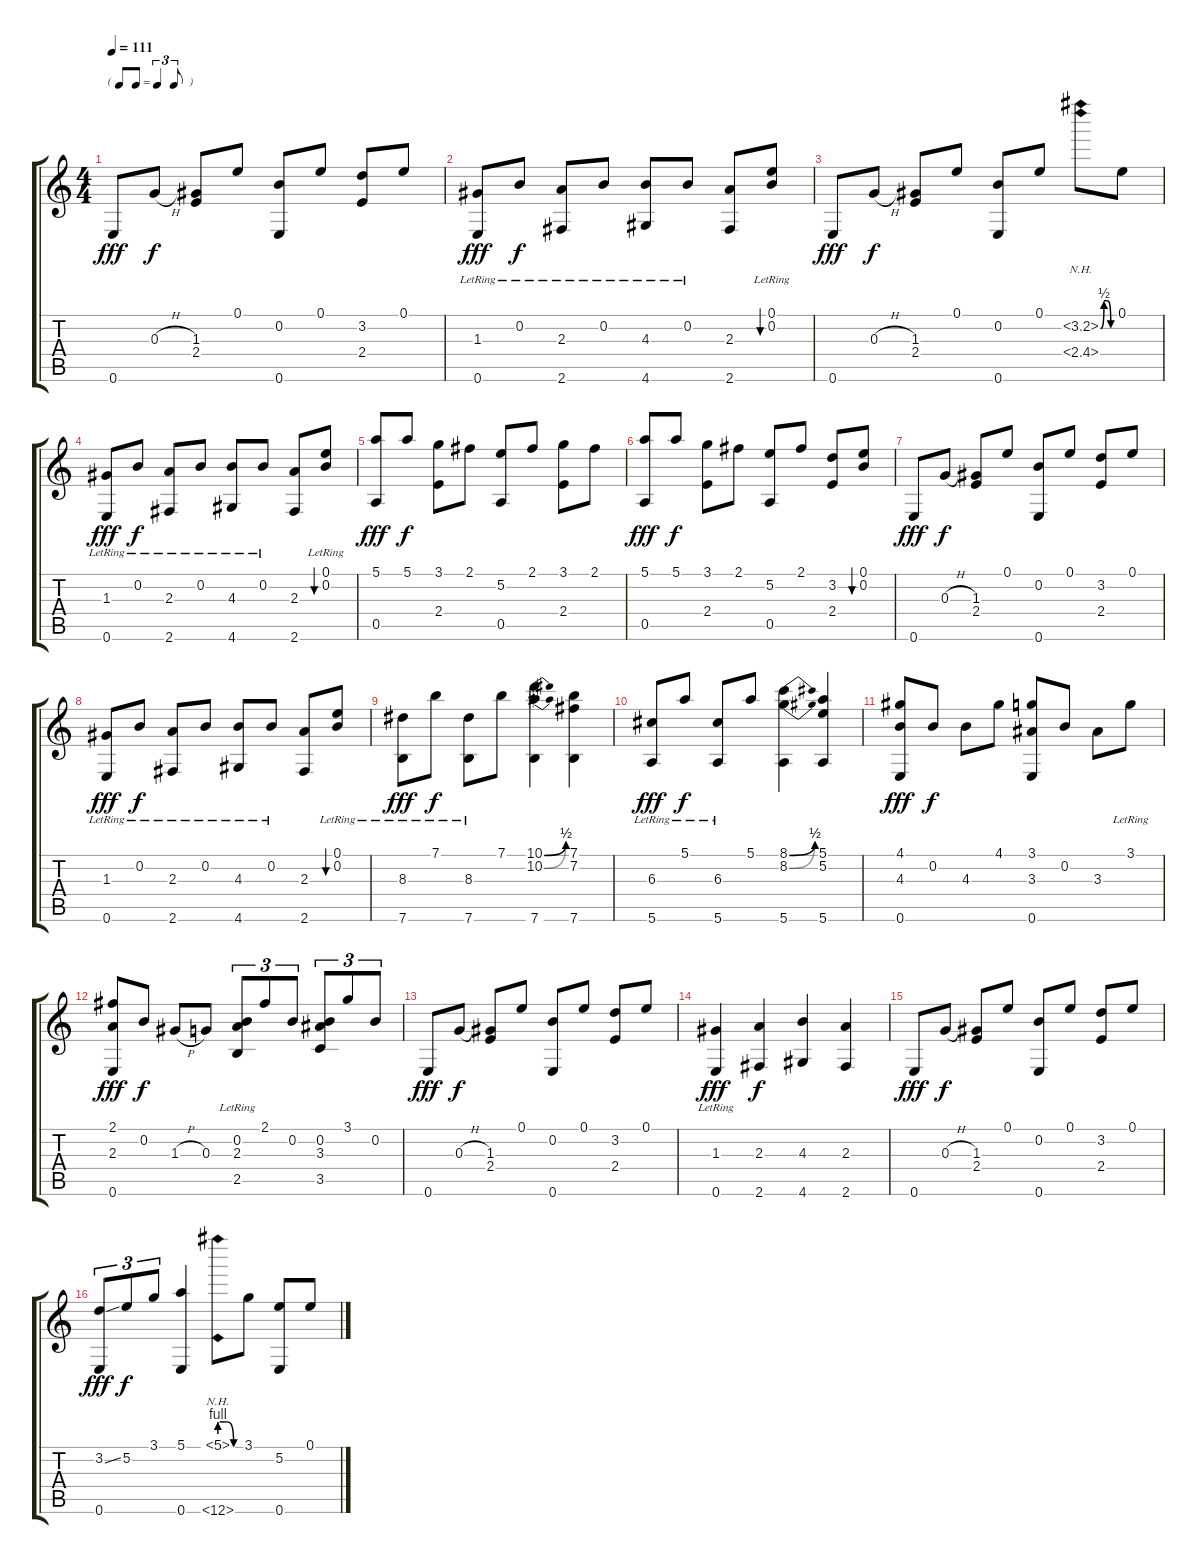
\track "" {instrument acousticguitarsteel}
\staff {score tabs}
\tuning (E4 B3 G3 D3 A2 E2) {hide}
\ts (4 4)
\tf triplet8th
\tempo 111
\clef g2
\ks c
0.6.8{dy fff instrument acousticguitarsteel} 0.3{h}.8{dy f} (1.3 2.4).8 0.1.8 (0.2 0.6).8 0.1.8 (3.2 2.4).8 0.1.8 |
(1.3{lr} 0.6).8{dy fff} 0.2{lr}.8{dy f} (2.3{lr} 2.6).8 0.2{lr}.8 (4.3{lr} 4.6).8 0.2{lr}.8 (2.3 2.6).8 (0.1{lr} 0.2).8{bu 120} |
0.6.8{dy fff} 0.3{h}.8{dy f} (1.3 2.4).8 0.1.8 (0.2 0.6).8 0.1.8 (3.2{be (custom 0 0 15 2 30 2 45 0 60 0) nh} 2.4{nh}).8 0.1.8 |
(1.3{lr} 0.6).8{dy fff} 0.2{lr}.8{dy f} (2.3{lr} 2.6).8 0.2{lr}.8 (4.3{lr} 4.6).8 0.2{lr}.8 (2.3 2.6).8 (0.1{lr} 0.2).8{bu 120} |
(5.1 0.5).8{dy fff} 5.1.8{dy f} (3.1 2.4).8 2.1.8 (5.2 0.5).8 2.1.8 (3.1 2.4).8 2.1.8 |
(5.1 0.5).8{dy fff} 5.1.8{dy f} (3.1 2.4).8 2.1.8 (5.2 0.5).8 2.1.8 (3.2 2.4).8 (0.1 0.2).8{bu 120} |
0.6.8{dy fff} 0.3{h}.8{dy f} (1.3 2.4).8 0.1.8 (0.2 0.6).8 0.1.8 (3.2 2.4).8 0.1.8 |
(1.3{lr} 0.6).8{dy fff} 0.2{lr}.8{dy f} (2.3{lr} 2.6).8 0.2{lr}.8 (4.3{lr} 4.6).8 0.2{lr}.8 (2.3 2.6).8 (0.1{lr} 0.2).8{bu 120} |
(8.3{lr} 7.6).8{dy fff} 7.1{lr}.8{dy f} (8.3{lr} 7.6).8 7.1.8 (10.1{be (bend 0 0 60 2)} 10.2{be (bend 0 0 60 2)} 7.6).4 (7.1 7.2 7.6).4 |
(6.3{lr} 5.6).8{dy fff} 5.1{lr}.8{dy f} (6.3{lr} 5.6).8 5.1.8 (8.1{be (bend 0 0 60 2)} 8.2{be (bend 0 0 60 2)} 5.6).4 (5.1 5.2 5.6).4 |
(4.1 4.3 0.6).8{dy fff} 0.2.8{dy f} 4.3.8 4.1.8 (3.1 3.3 0.6).8 0.2.8 3.3.8 3.1{lr}.8 |
(2.1 2.3 0.6).8{dy fff} 0.2.8{dy f} 1.3{h}.8 0.3.8 (0.2{lr} 2.3{lr} 2.5).8{tu (3 2)} 2.1.8{tu (3 2)} 0.2.8{tu (3 2)} (0.2 3.3 3.5).8{tu (3 2)} 3.1.8{tu (3 2)} 0.2.8{tu (3 2)} |
0.6.8{dy fff} 0.3{h}.8{dy f} (1.3 2.4).8 0.1.8 (0.2 0.6).8 0.1.8 (3.2 2.4).8 0.1.8 |
(1.3{lr} 0.6).4{dy fff} (2.3 2.6).4{dy f} (4.3 4.6).4 (2.3 2.6).4 |
0.6.8{dy fff} 0.3{h}.8{dy f} (1.3 2.4).8 0.1.8 (0.2 0.6).8 0.1.8 (3.2 2.4).8 0.1.8 |
(3.2{ss} 0.6).8{tu (3 2) dy fff} 5.2.8{tu (3 2) dy f} 3.1.8{tu (3 2)} (5.1 0.6).4 (5.1{be (custom 0 4 20 4 40 0 60 0) nh} 0.6{nh}).8 3.1.8 (5.2 0.6).8 0.1.8
